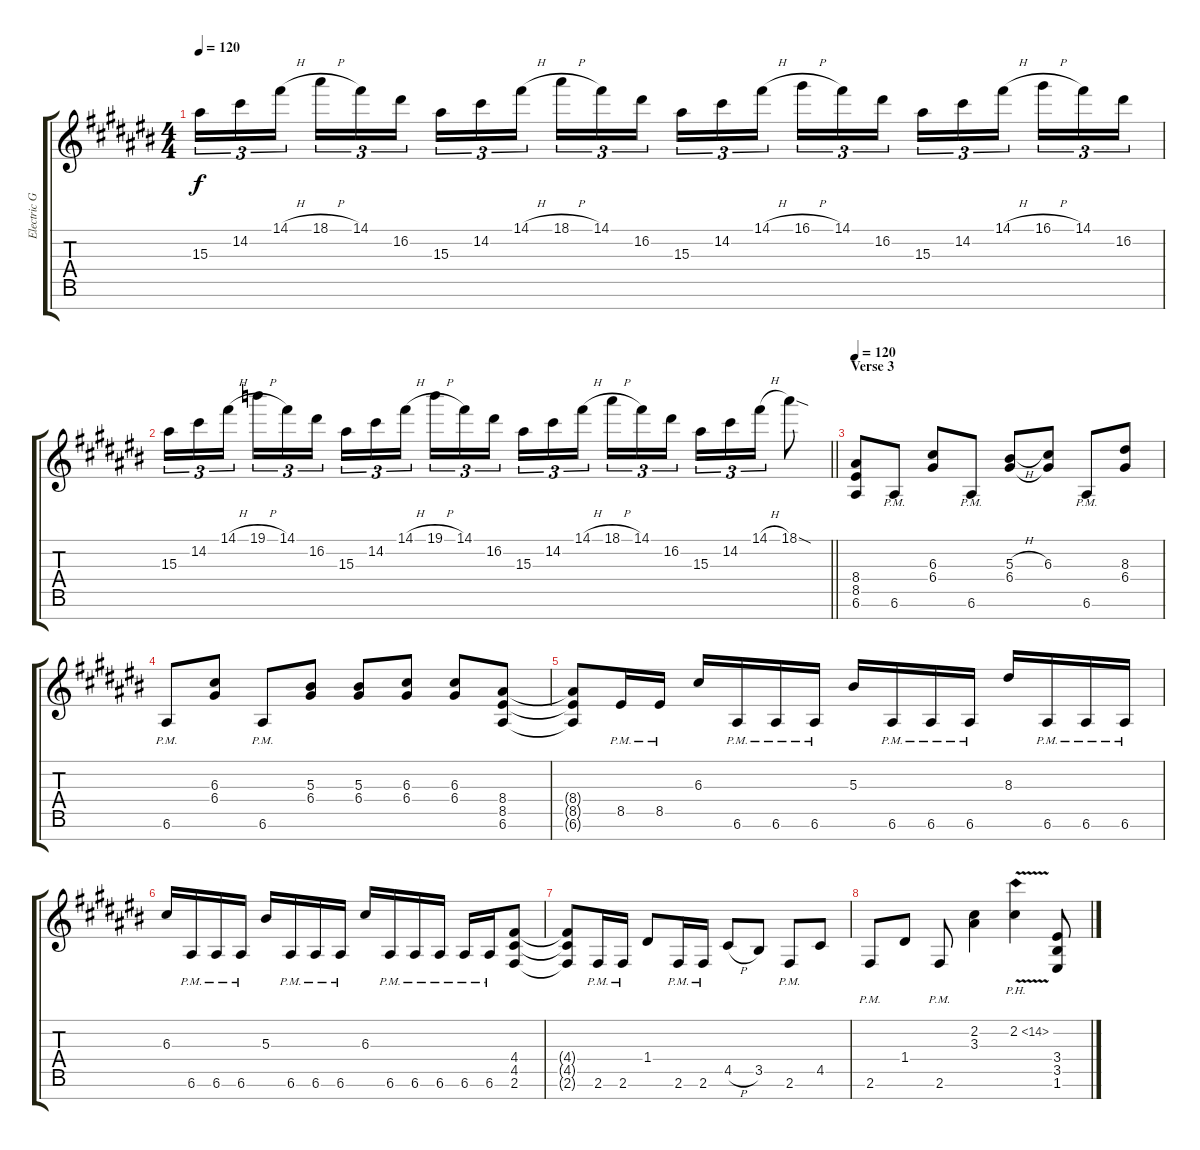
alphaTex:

\track ("Electric Guitar 3" "Electric G") {instrument distortionguitar}
\staff {score tabs}
\tuning (E4 B3 G3 D3 A2 E2 B1) {hide}
\ts (4 4)
\tempo 120
\clef g2
\ks c#
15.3.16{tu (3 2) dy f} 14.2.16{tu (3 2)} 14.1{h}.16{tu (3 2) beam splitsecondary} 18.1{h}.16{tu (3 2)} 14.1.16{tu (3 2)} 16.2.16{tu (3 2)} 15.3.16{tu (3 2)} 14.2.16{tu (3 2)} 14.1{h}.16{tu (3 2) beam splitsecondary} 18.1{h}.16{tu (3 2)} 14.1.16{tu (3 2)} 16.2.16{tu (3 2)} 15.3.16{tu (3 2)} 14.2.16{tu (3 2)} 14.1{h}.16{tu (3 2) beam splitsecondary} 16.1{h}.16{tu (3 2)} 14.1.16{tu (3 2)} 16.2.16{tu (3 2)} 15.3.16{tu (3 2)} 14.2.16{tu (3 2)} 14.1{h}.16{tu (3 2) beam splitsecondary} 16.1{h}.16{tu (3 2)} 14.1.16{tu (3 2)} 16.2.16{tu (3 2)} |
\barLineRight lightlight
15.3.16{tu (3 2)} 14.2.16{tu (3 2)} 14.1{h}.16{tu (3 2) beam splitsecondary} 19.1{h}.16{tu (3 2)} 14.1.16{tu (3 2)} 16.2.16{tu (3 2)} 15.3.16{tu (3 2)} 14.2.16{tu (3 2)} 14.1{h}.16{tu (3 2) beam splitsecondary} 19.1{h}.16{tu (3 2)} 14.1.16{tu (3 2)} 16.2.16{tu (3 2)} 15.3.16{tu (3 2)} 14.2.16{tu (3 2)} 14.1{h}.16{tu (3 2) beam splitsecondary} 18.1{h}.16{tu (3 2)} 14.1.16{tu (3 2)} 16.2.16{tu (3 2)} 15.3.16{tu (3 2)} 14.2.16{tu (3 2)} 14.1{h}.16{tu (3 2)} 18.1{sod}.8 |
\section ("" "Verse 3")
\tempo 120
(8.4 8.5 6.6).8 6.6{pm}.8 (6.3 6.4).8 6.6{pm}.8 (5.3{h} 6.4).8 (6.3 6.4{t}).8 6.6{pm}.8 (8.3 6.4).8 |
6.6{pm}.8 (6.3 6.4).8 6.6{pm}.8 (5.3 6.4).8 (5.3 6.4).8 (6.3 6.4).8 (6.3 6.4).8 (8.4 8.5 6.6).8 |
(8.4{t} 8.5{t} 6.6{t}).8 8.5{pm}.16 8.5{pm}.16 6.3.16 6.6{pm}.16 6.6{pm}.16 6.6{pm}.16 5.3.16 6.6{pm}.16 6.6{pm}.16 6.6{pm}.16 8.3.16 6.6{pm}.16 6.6{pm}.16 6.6{pm}.16 |
6.3.16 6.6{pm}.16 6.6{pm}.16 6.6{pm}.16 5.3.16 6.6{pm}.16 6.6{pm}.16 6.6{pm}.16 6.3.16 6.6{pm}.16 6.6{pm}.16 6.6{pm}.16 6.6{pm}.16 6.6{pm}.16 (4.4 4.5 2.6).8 |
(4.4{t} 4.5{t} 2.6{t}).8 2.6{pm}.16 2.6{pm}.16 1.4.8 2.6{pm}.16 2.6{pm}.16 4.5{h}.8 3.5.8 2.6{pm}.8 4.5.8 |
2.6{pm}.8 1.4.8 2.6{pm}.8 (2.2 3.3).4 2.2{ph 12 v}.4 (3.4 3.5 1.6).8
